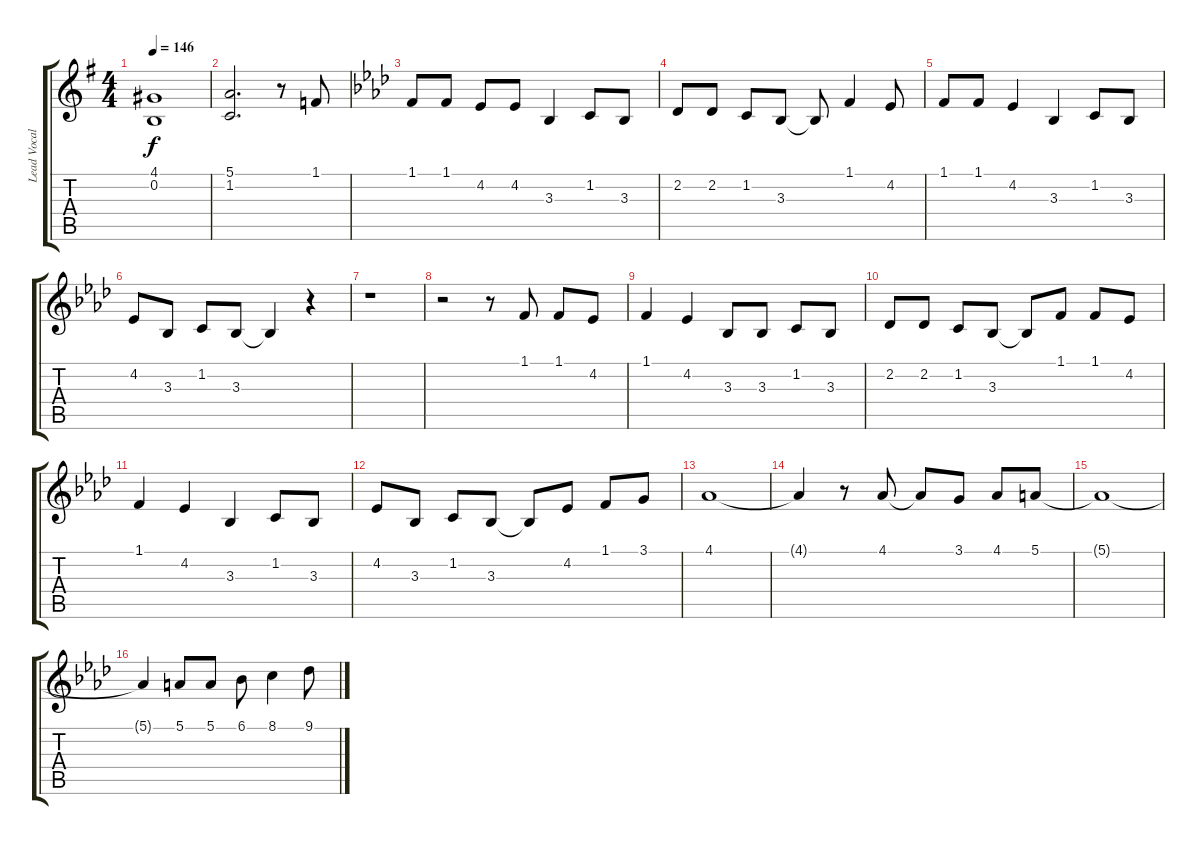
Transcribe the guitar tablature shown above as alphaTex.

\track ("Lead Vocals" "Lead Vocal") {instrument clarinet}
\staff {score tabs}
\tuning (E4 B3 G3 D3 A2 E2) {hide}
\ts (4 4)
\tempo 146
\clef g2
\ks g
(4.1 0.2).1{dy f} |
(5.1 1.2).2{d} r.8 1.1.8 |
\ks ab
1.1.8 1.1.8 4.2.8 4.2.8 3.3.4 1.2.8 3.3.8 |
2.2.8 2.2.8 1.2.8 3.3.8 3.3{t}.8 1.1.4 4.2.8 |
1.1.8 1.1.8 4.2.4 3.3.4 1.2.8 3.3.8 |
4.2.8 3.3.8 1.2.8 3.3.8 3.3{t}.4 r.4 |
r.1 |
r.2 r.8 1.1.8 1.1.8 4.2.8 |
1.1.4 4.2.4 3.3.8 3.3.8 1.2.8 3.3.8 |
2.2.8 2.2.8 1.2.8 3.3.8 3.3{t}.8 1.1.8 1.1.8 4.2.8 |
1.1.4 4.2.4 3.3.4 1.2.8 3.3.8 |
4.2.8 3.3.8 1.2.8 3.3.8 3.3{t}.8 4.2.8 1.1.8 3.1.8 |
4.1.1 |
4.1{t}.4 r.8 4.1.8 4.1{t}.8 3.1.8 4.1.8 5.1.8 |
5.1{t}.1 |
5.1{t}.4 5.1.8 5.1.8 6.1.8 8.1.4 9.1.8
